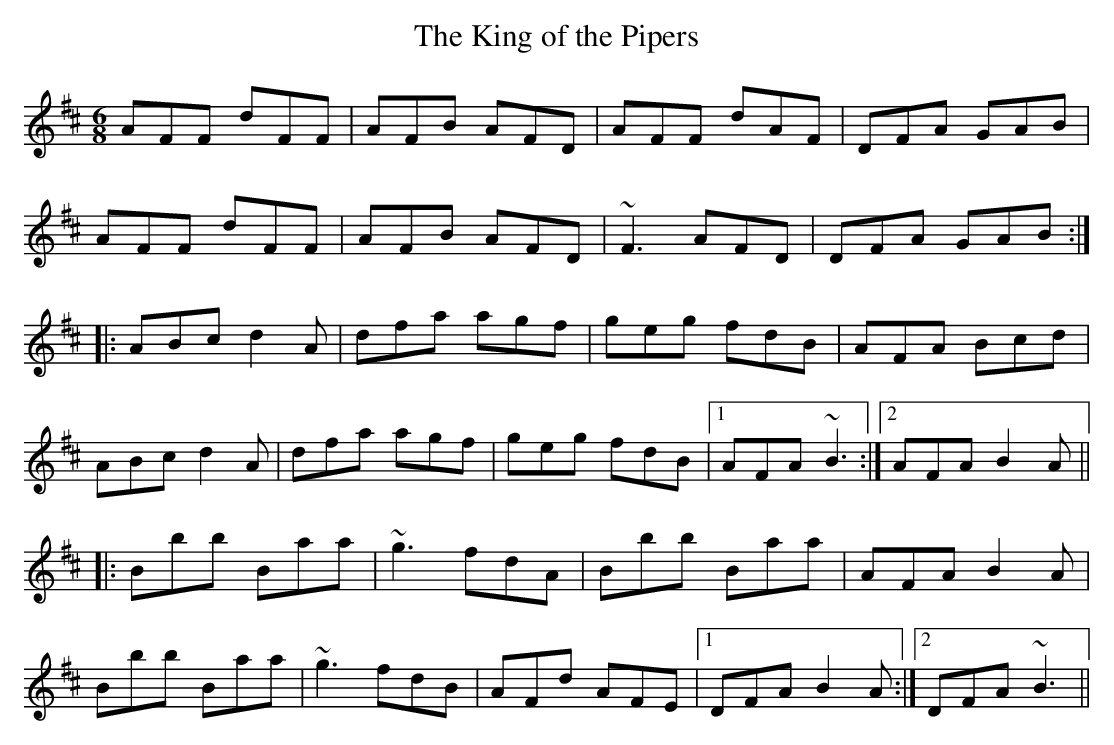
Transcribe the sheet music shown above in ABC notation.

X:1
T:King of the Pipers, The
M:6/8
L:1/8
K:D
AFF dFF|AFB AFD|AFF dAF|DFA GAB|!
AFF dFF|AFB AFD|~F3 AFD|DFA GAB:|!
|:ABc d2A|dfa agf|geg fdB|AFA Bcd|!
ABc d2A|dfa agf|geg fdB|1 AFA ~B3:|2 AFA B2A||!
|:Bbb Baa|~g3 fdA|Bbb Baa|AFA B2A|!
Bbb Baa|~g3 fdB|AFd AFE|1 DFA B2A:|2 DFA ~B3||!
